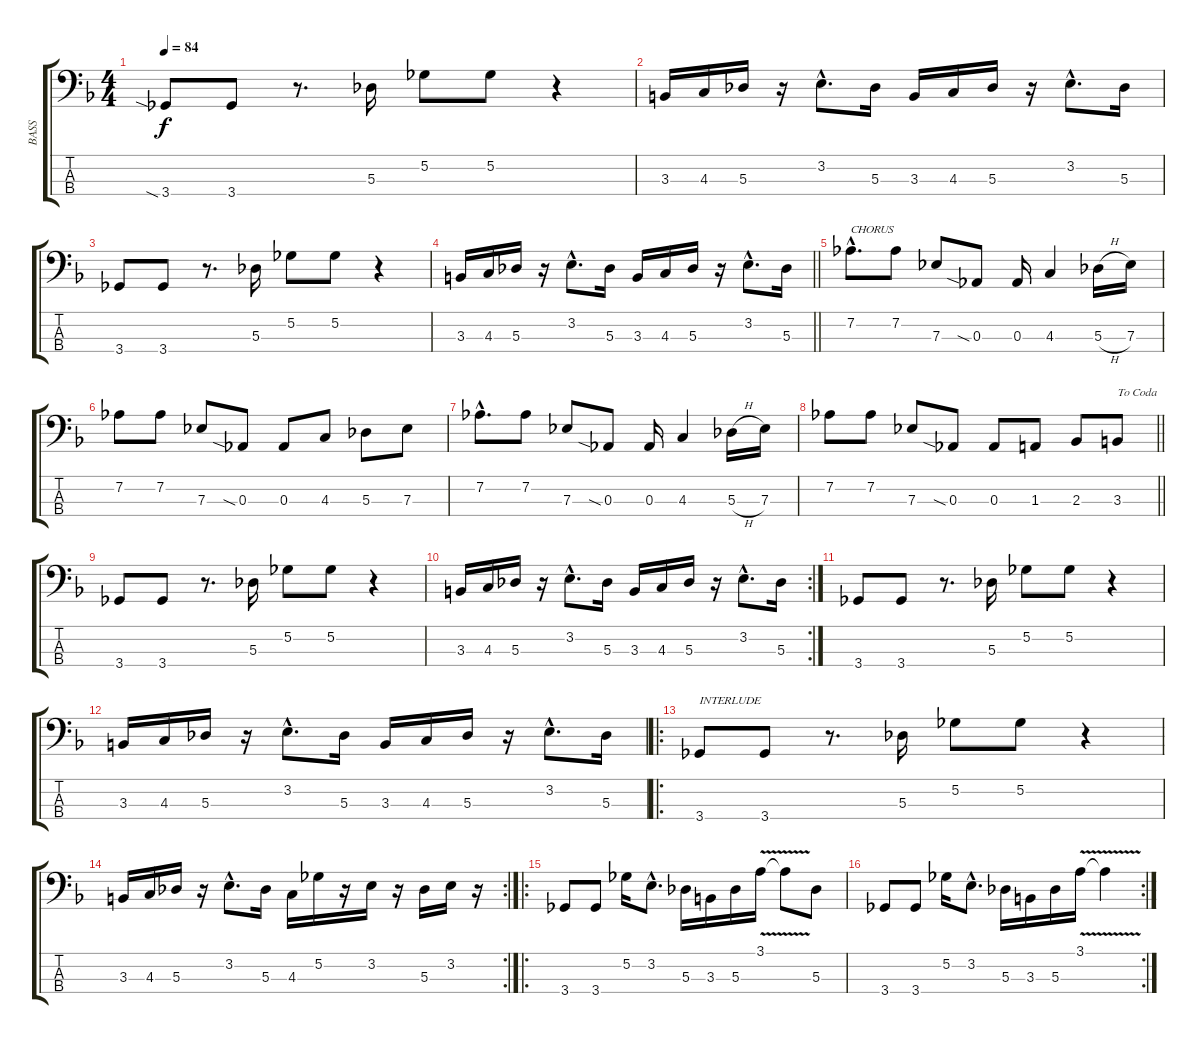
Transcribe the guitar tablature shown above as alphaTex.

\track ("BASS" "BASS") {instrument electricbassfinger}
\staff {score tabs}
\tuning (Gb2 Db2 Ab1 Eb1) {hide}
\ts (4 4)
\tempo 84
\clef f4
\ks f
3.4{sia}.8{dy f} 3.4.8 r.8{d} 5.3.16 5.2.8 5.2.8 r.4 |
3.3.16 4.3.16 5.3.16 r.16 3.2{hac}.8{d} 5.3.16 3.3.16 4.3.16 5.3.16 r.16 3.2{hac}.8{d} 5.3.16 |
3.4.8 3.4.8 r.8{d} 5.3.16 5.2.8 5.2.8 r.4 |
\barLineRight lightlight
3.3.16 4.3.16 5.3.16 r.16 3.2{hac}.8{d} 5.3.16 3.3.16 4.3.16 5.3.16 r.16 3.2{hac}.8{d} 5.3.16 |
7.2{hac}.8{d txt "CHORUS"} 7.2.8 7.3.8 0.3{sia}.8 0.3.16 4.3.4 5.3{h}.16 7.3.16 |
7.2.8 7.2.8 7.3.8 0.3{sia}.8 0.3.8 4.3.8 5.3.8 7.3.8 |
7.2{hac}.8{d} 7.2.8 7.3.8 0.3{sia}.8 0.3.16 4.3.4 5.3{h}.16 7.3.16 |
\barLineRight lightlight
7.2.8 7.2.8 7.3.8 0.3{sia}.8 0.3.8 1.3.8 2.3.8 3.3.8{txt "To Coda"} |
3.4.8 3.4.8 r.8{d} 5.3.16 5.2.8 5.2.8 r.4 |
\rc 2
3.3.16 4.3.16 5.3.16 r.16 3.2{hac}.8{d} 5.3.16 3.3.16 4.3.16 5.3.16 r.16 3.2{hac}.8{d} 5.3.16 |
3.4.8 3.4.8 r.8{d} 5.3.16 5.2.8 5.2.8 r.4 |
3.3.16 4.3.16 5.3.16 r.16 3.2{hac}.8{d} 5.3.16 3.3.16 4.3.16 5.3.16 r.16 3.2{hac}.8{d} 5.3.16 |
\ro
3.4.8{txt "INTERLUDE"} 3.4.8 r.8{d} 5.3.16 5.2.8 5.2.8 r.4 |
\rc 2
3.3.16 4.3.16 5.3.16 r.16 3.2{hac}.8{d} 5.3.16 4.3.16 5.2.16 r.16 3.2.16 r.16 5.3.16 3.2.16 r.16 |
\ro
3.4.8 3.4.8 5.2.16 3.2{hac}.8{d} 5.3.16 3.3.16 5.3.16 3.1{v}.16 3.1{t}.8 5.3.8 |
\rc 2
3.4.8 3.4.8 5.2.16 3.2{hac}.8{d} 5.3.16 3.3.16 5.3.16 3.1{v}.16 3.1{t}.4
